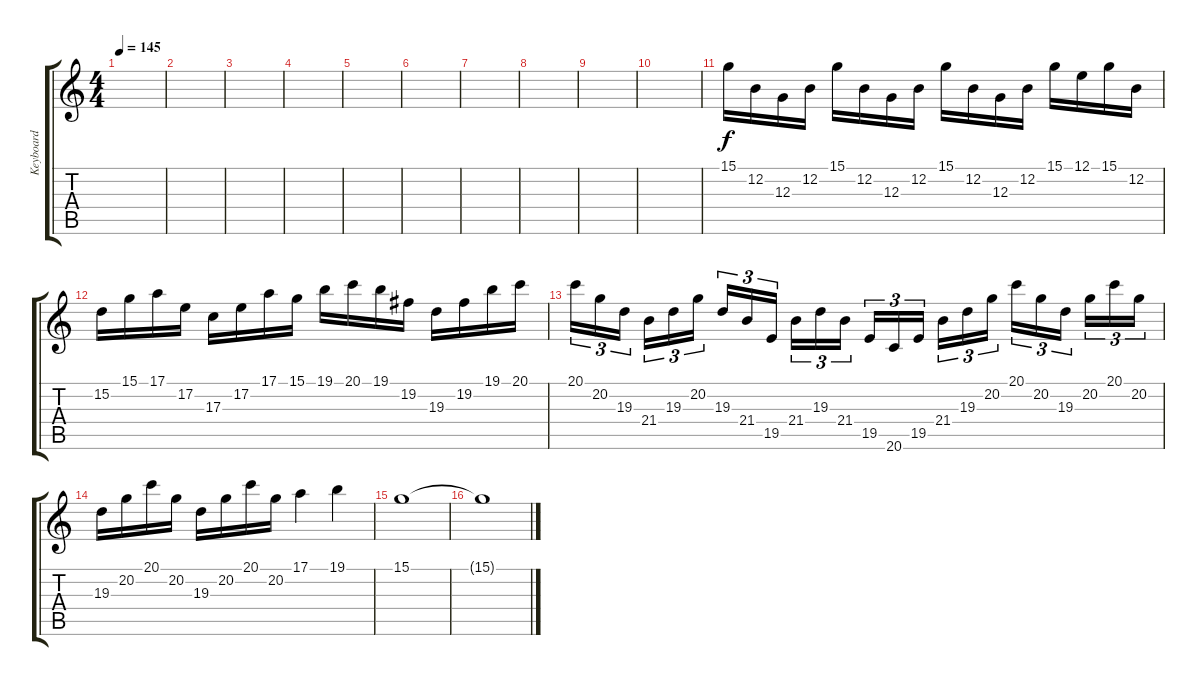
\track ("Keyboard" "Keyboard") {instrument brightacousticpiano}
\staff {score tabs}
\tuning (E4 B3 G3 D3 A2 E2) {hide}
\ts (4 4)
\tempo 145
\clef g2
\ks c
|
|
|
|
|
|
|
|
|
|
15.1.16{volume 11 instrument lead1square} 12.2.16 12.3.16 12.2.16 15.1.16 12.2.16 12.3.16 12.2.16 15.1.16 12.2.16 12.3.16 12.2.16 15.1.16 12.1.16 15.1.16 12.2.16 |
15.2.16 15.1.16 17.1.16 17.2.16 17.3.16 17.2.16 17.1.16 15.1.16 19.1.16 20.1.16 19.1.16 19.2.16 19.3.16 19.2.16 19.1.16 20.1.16 |
20.1.16{tu (3 2)} 20.2.16{tu (3 2)} 19.3.16{tu (3 2)} 21.4.16{tu (3 2)} 19.3.16{tu (3 2)} 20.2.16{tu (3 2)} 19.3.16{tu (3 2)} 21.4.16{tu (3 2)} 19.5.16{tu (3 2)} 21.4.16{tu (3 2)} 19.3.16{tu (3 2)} 21.4.16{tu (3 2)} 19.5.16{tu (3 2)} 20.6.16{tu (3 2)} 19.5.16{tu (3 2)} 21.4.16{tu (3 2)} 19.3.16{tu (3 2)} 20.2.16{tu (3 2)} 20.1.16{tu (3 2)} 20.2.16{tu (3 2)} 19.3.16{tu (3 2)} 20.2.16{tu (3 2)} 20.1.16{tu (3 2)} 20.2.16{tu (3 2)} |
19.3.16 20.2.16 20.1.16 20.2.16 19.3.16 20.2.16 20.1.16 20.2.16 17.1.4 19.1.4 |
15.1.1{volume 0} |
15.1{t}.1
